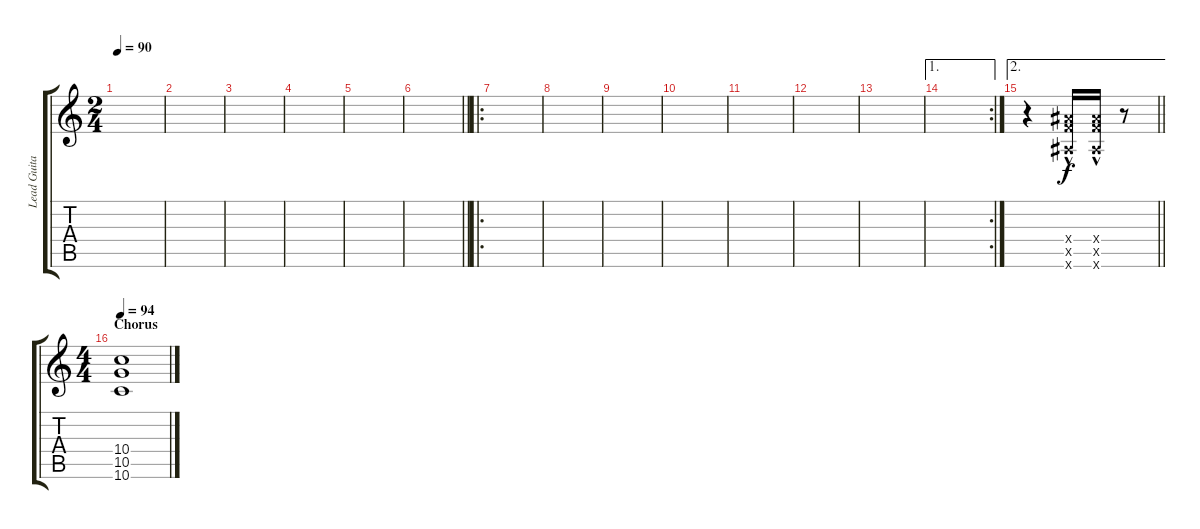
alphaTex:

\track ("Lead Guitar (Xulfi)" "Lead Guita") {instrument overdrivenguitar}
\staff {score tabs}
\tuning (E4 B3 G3 D3 A2 D2) {hide}
\ts (2 4)
\tempo 90
\clef g2
\ks c
|
|
|
|
|
\barLineRight lightlight
|
\ro
\section ("" "")
|
|
|
|
|
|
|
\ae 1
\rc 2
|
\ae 2
\barLineRight lightlight
r.4 (8.4{hac x} 8.5{hac x} 8.6{hac x}).16 (8.4{hac x} 8.5{hac x} 8.6{hac x}).16 r.8 |
\ts (4 4)
\section ("" "Chorus")
\tempo 94
(10.4 10.5 10.6).1{dy f volume 16 balance 8 instrument distortionguitar}
